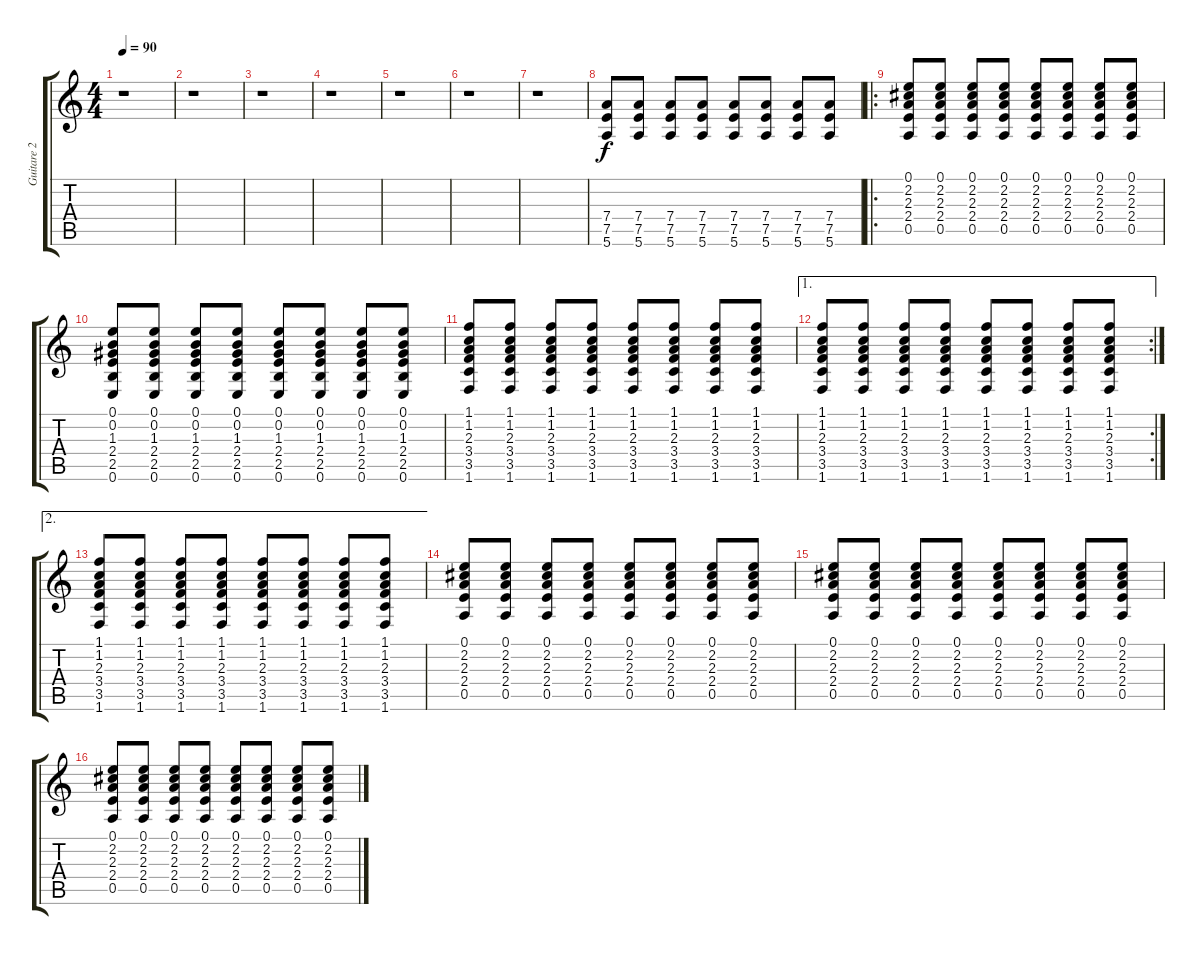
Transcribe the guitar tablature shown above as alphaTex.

\track ("Guitare 2" "Guitare 2") {instrument distortionguitar}
\staff {score tabs}
\tuning (E4 B3 G3 D3 A2 E2) {hide}
\ts (4 4)
\tempo 90
\clef g2
\ks c
r.1{dy f instrument distortionguitar} |
r.1 |
r.1 |
r.1 |
r.1 |
r.1 |
r.1 |
(7.4 7.5 5.6).8 (7.4 7.5 5.6).8 (7.4 7.5 5.6).8 (7.4 7.5 5.6).8 (7.4 7.5 5.6).8 (7.4 7.5 5.6).8 (7.4 7.5 5.6).8 (7.4 7.5 5.6).8 |
\ro
(0.1 2.2 2.3 2.4 0.5).8 (0.1 2.2 2.3 2.4 0.5).8 (0.1 2.2 2.3 2.4 0.5).8 (0.1 2.2 2.3 2.4 0.5).8 (0.1 2.2 2.3 2.4 0.5).8 (0.1 2.2 2.3 2.4 0.5).8 (0.1 2.2 2.3 2.4 0.5).8 (0.1 2.2 2.3 2.4 0.5).8 |
(0.1 0.2 1.3 2.4 2.5 0.6).8 (0.1 0.2 1.3 2.4 2.5 0.6).8 (0.1 0.2 1.3 2.4 2.5 0.6).8 (0.1 0.2 1.3 2.4 2.5 0.6).8 (0.1 0.2 1.3 2.4 2.5 0.6).8 (0.1 0.2 1.3 2.4 2.5 0.6).8 (0.1 0.2 1.3 2.4 2.5 0.6).8 (0.1 0.2 1.3 2.4 2.5 0.6).8 |
(1.1 1.2 2.3 3.4 3.5 1.6).8 (1.1 1.2 2.3 3.4 3.5 1.6).8 (1.1 1.2 2.3 3.4 3.5 1.6).8 (1.1 1.2 2.3 3.4 3.5 1.6).8 (1.1 1.2 2.3 3.4 3.5 1.6).8 (1.1 1.2 2.3 3.4 3.5 1.6).8 (1.1 1.2 2.3 3.4 3.5 1.6).8 (1.1 1.2 2.3 3.4 3.5 1.6).8 |
\ae 1
\rc 2
(1.1 1.2 2.3 3.4 3.5 1.6).8 (1.1 1.2 2.3 3.4 3.5 1.6).8 (1.1 1.2 2.3 3.4 3.5 1.6).8 (1.1 1.2 2.3 3.4 3.5 1.6).8 (1.1 1.2 2.3 3.4 3.5 1.6).8 (1.1 1.2 2.3 3.4 3.5 1.6).8 (1.1 1.2 2.3 3.4 3.5 1.6).8 (1.1 1.2 2.3 3.4 3.5 1.6).8 |
\ae 2
(1.1 1.2 2.3 3.4 3.5 1.6).8 (1.1 1.2 2.3 3.4 3.5 1.6).8 (1.1 1.2 2.3 3.4 3.5 1.6).8 (1.1 1.2 2.3 3.4 3.5 1.6).8 (1.1 1.2 2.3 3.4 3.5 1.6).8 (1.1 1.2 2.3 3.4 3.5 1.6).8 (1.1 1.2 2.3 3.4 3.5 1.6).8 (1.1 1.2 2.3 3.4 3.5 1.6).8 |
(0.1 2.2 2.3 2.4 0.5).8 (0.1 2.2 2.3 2.4 0.5).8 (0.1 2.2 2.3 2.4 0.5).8 (0.1 2.2 2.3 2.4 0.5).8 (0.1 2.2 2.3 2.4 0.5).8 (0.1 2.2 2.3 2.4 0.5).8 (0.1 2.2 2.3 2.4 0.5).8 (0.1 2.2 2.3 2.4 0.5).8 |
(0.1 2.2 2.3 2.4 0.5).8 (0.1 2.2 2.3 2.4 0.5).8 (0.1 2.2 2.3 2.4 0.5).8 (0.1 2.2 2.3 2.4 0.5).8 (0.1 2.2 2.3 2.4 0.5).8 (0.1 2.2 2.3 2.4 0.5).8 (0.1 2.2 2.3 2.4 0.5).8 (0.1 2.2 2.3 2.4 0.5).8 |
(0.1 2.2 2.3 2.4 0.5).8 (0.1 2.2 2.3 2.4 0.5).8 (0.1 2.2 2.3 2.4 0.5).8 (0.1 2.2 2.3 2.4 0.5).8 (0.1 2.2 2.3 2.4 0.5).8 (0.1 2.2 2.3 2.4 0.5).8 (0.1 2.2 2.3 2.4 0.5).8 (0.1 2.2 2.3 2.4 0.5).8
